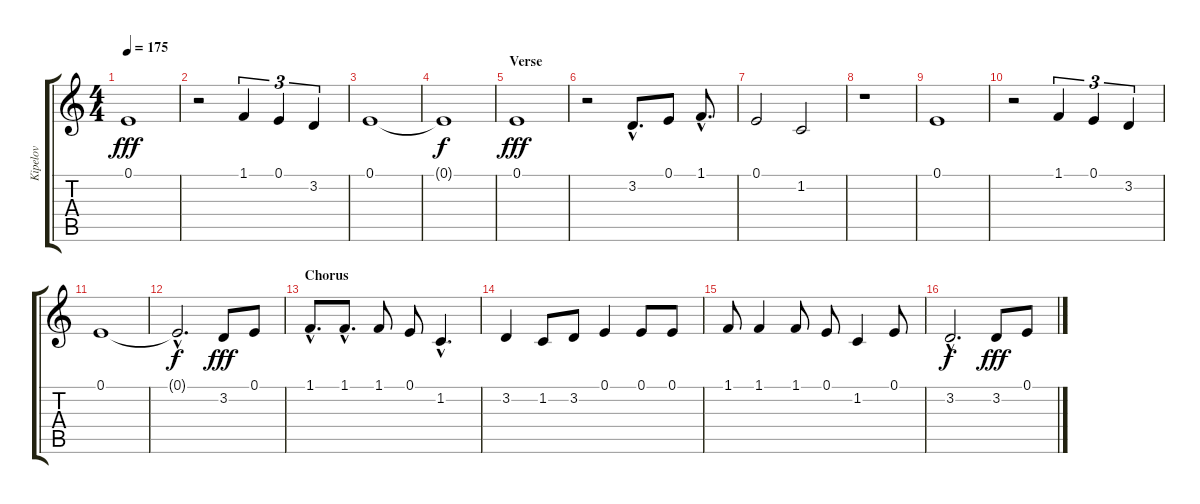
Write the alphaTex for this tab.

\track ("Kipelov" "Kipelov") {instrument tenorsax}
\staff {score tabs}
\tuning (E4 B3 G3 D3 A2 E2) {hide}
\ts (4 4)
\tempo 175
\clef g2
\ks c
0.1.1{dy fff} |
r.2 1.1.4{tu (3 2)} 0.1.4{tu (3 2)} 3.2.4{tu (3 2)} |
0.1.1 |
0.1{t}.1{dy f} |
\section ("" "Verse")
0.1.1{dy fff} |
r.2 3.2{hac}.8{d} 0.1.8 1.1{hac}.8{d} |
0.1.2 1.2.2 |
r.1 |
0.1.1 |
r.2 1.1.4{tu (3 2)} 0.1.4{tu (3 2)} 3.2.4{tu (3 2)} |
0.1.1 |
0.1{hac t}.2{d dy f} 3.2.8{dy fff} 0.1.8 |
\section ("" "Chorus")
1.1{hac}.8{d} 1.1{hac}.8{d} 1.1.8 0.1.8 1.2{hac}.4{d} |
3.2.4 1.2.8 3.2.8 0.1.4 0.1.8 0.1.8 |
1.1.8 1.1.4 1.1.8 0.1.8 1.2.4 0.1.8 |
3.2{hac}.2{d dy f} 3.2.8{dy fff} 0.1.8
